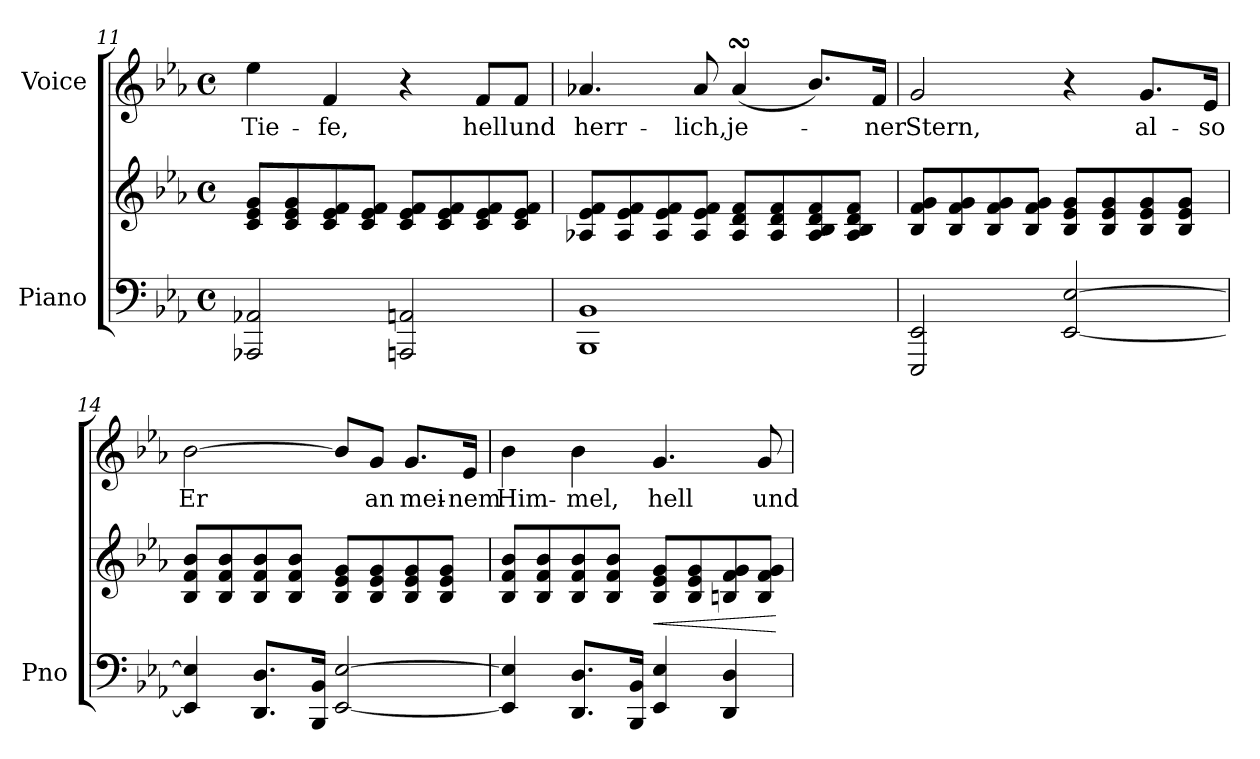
**kern	**kern	**dynam	**kern	**text
*part2	*part2	*part2	*part1	*part1
*staff3	*staff2	*staff2/3	*staff1	*staff1
*I"Piano	*	*	*I"Voice	*
*I'Pno	*	*	*	*
*clefF4	*clefG2	*	*clefG2	*
*k[b-e-a-]	*k[b-e-a-]	*	*k[b-e-a-]	*
*M4/4	*M4/4	*	*M4/4	*
*met(c)	*met(c)	*	*met(c)	*
=11	=11	=11	=11	=11
!	!	!	!	!LO:LY:b
2AAA-X/ 2AA-X/	8c/ 8e-/ 8g/L	.	4ee-\	Tie-
.	8c/ 8e-/ 8g/	.	.	.
!	!	!	!	!LO:LY:b
.	8c/ 8e-/ 8f/	.	4f/	-fe,
.	8c/ 8e-/ 8f/J	.	.	.
2AAAn/ 2AAn/	8c/ 8e-/ 8f/L	.	4r	.
.	8c/ 8e-/ 8f/	.	.	.
!	!	!	!	!LO:LY:b
.	8c/ 8e-/ 8f/	.	8f/L	hell
!	!	!	!	!LO:LY:b
.	8c/ 8e-/ 8f/J	.	8f/J	und
=12	=12	=12	=12	=12
!	!	!	!	!LO:LY:b
1BBB- 1BB-	8A-X/ 8e-/ 8f/L	.	4.a-X/	herr-
.	8A-/ 8e-/ 8f/	.	.	.
.	8A-/ 8e-/ 8f/	.	.	.
!	!	!	!	!LO:LY:b
.	8A-/ 8e-/ 8f/J	.	8a-/	-lich,
!	!	!	!	!LO:LY:b
.	8A-/ 8d/ 8f/L	.	(4a-sSSs/	je-
.	8A-/ 8d/ 8f/	.	.	.
.	8A-/ 8B-/ 8d/ 8f/	.	8.b-/L)	.
.	8A-/ 8B-/ 8d/ 8f/J	.	.	.
!	!	!	!	!LO:LY:b
.	.	.	16f/Jk	-ner
=13	=13	=13	=13	=13
!	!	!	!	!LO:LY:b
2EEE-/ 2EE-/	8B-/ 8f/ 8g/L	.	2g/	Stern,
.	8B-/ 8f/ 8g/	.	.	.
.	8B-/ 8f/ 8g/	.	.	.
.	8B-/ 8f/ 8g/J	.	.	.
[2EE-/ [2E-/	8B-/ 8e-/ 8g/L	.	4r	.
.	8B-/ 8e-/ 8g/	.	.	.
!	!	!	!	!LO:LY:b
.	8B-/ 8e-/ 8g/	.	8.g/L	al-
.	8B-/ 8e-/ 8g/J	.	.	.
!	!	!	!	!LO:LY:b
.	.	.	16e-/Jk	-so
!!LO:LB:g=z
=14	=14	=14	=14	=14
!	!	!	!	!LO:LY:b
4EE-/] 4E-/]	8B-/ 8f/ 8b-/L	.	[2b-\	Er
.	8B-/ 8f/ 8b-/	.	.	.
8.DD/ 8.D/L	8B-/ 8f/ 8b-/	.	.	.
.	8B-/ 8f/ 8b-/J	.	.	.
16BBB-/ 16BB-/Jk	.	.	.	.
[2EE-/ [2E-/	8B-/ 8e-/ 8g/L	.	8b-/L]	.
!	!	!	!	!LO:LY:b
.	8B-/ 8e-/ 8g/	.	8g/J	an
!	!	!	!	!LO:LY:b
.	8B-/ 8e-/ 8g/	.	8.g/L	mei-
.	8B-/ 8e-/ 8g/J	.	.	.
!	!	!	!	!LO:LY:b
.	.	.	16e-/Jk	-nem
!!LO:PB:g=z
=15	=15	=15	=15	=15
!	!	!	!	!LO:LY:b
4EE-/] 4E-/]	8B-/ 8f/ 8b-/L	.	4b-\	Him-
.	8B-/ 8f/ 8b-/	.	.	.
!	!	!	!	!LO:LY:b
8.DD/ 8.D/L	8B-/ 8f/ 8b-/	.	4b-\	-mel,
.	8B-/ 8f/ 8b-/J	.	.	.
16BBB-/ 16BB-/Jk	.	.	.	.
!	!	!LO:HP:b	!	!LO:LY:b
4EE-/ 4E-/	8B-/ 8e-/ 8g/L	<	4.g/	hell
.	8B-/ 8e-/ 8g/	.	.	.
4DD/ 4D/	8Bn/ 8f/ 8g/	.	.	.
!	!	!	!	!LO:LY:b
.	8B/ 8f/ 8g/J	.	8g/	und
.	.	[	.	.
=	=	=	=	=
*-	*-	*-	*-	*-
